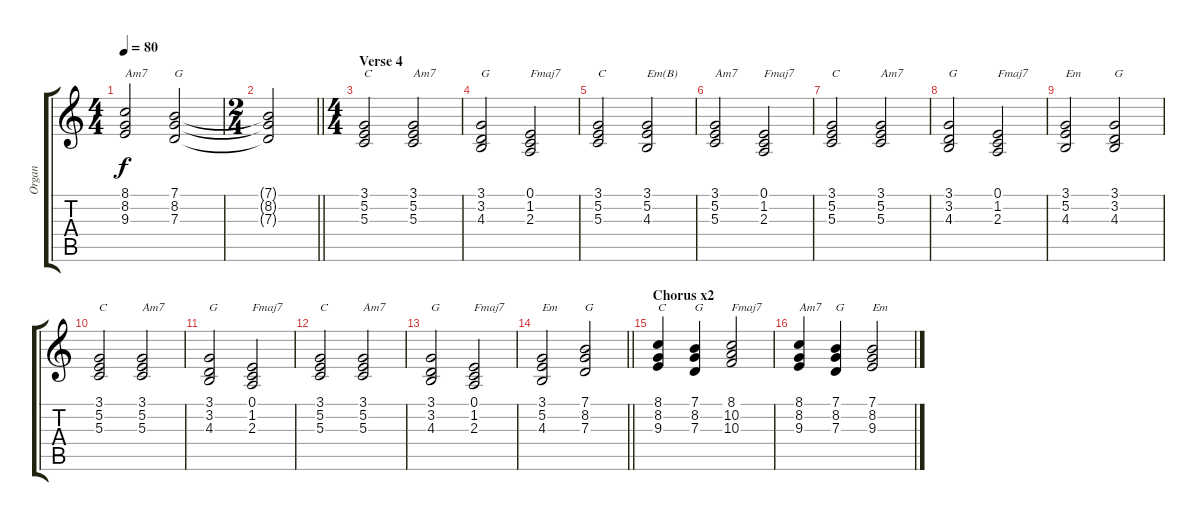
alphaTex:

\track ("Organ" "Organ") {instrument percussiveorgan}
\staff {score tabs}
\tuning (E4 B3 G3 D3 A2 E2) {hide}
\ts (4 4)
\tempo 80
\clef g2
\ks c
(8.1 8.2 9.3).2{txt "Am7" dy f} (7.1 8.2 7.3).2{txt "G"} |
\ts (2 4)
\barLineRight lightlight
(7.1{t} 8.2{t} 7.3{t}).2 |
\ts (4 4)
\section ("" "Verse 4")
(3.1 5.2 5.3).2{txt "C"} (3.1 5.2 5.3).2{txt "Am7"} |
(3.1 3.2 4.3).2{txt "G"} (0.1 1.2 2.3).2{txt "Fmaj7"} |
(3.1 5.2 5.3).2{txt "C"} (3.1 5.2 4.3).2{txt "Em(B)"} |
(3.1 5.2 5.3).2{txt "Am7"} (0.1 1.2 2.3).2{txt "Fmaj7"} |
(3.1 5.2 5.3).2{txt "C"} (3.1 5.2 5.3).2{txt "Am7"} |
(3.1 3.2 4.3).2{txt "G"} (0.1 1.2 2.3).2{txt "Fmaj7"} |
(3.1 5.2 4.3).2{txt "Em"} (3.1 3.2 4.3).2{txt "G"} |
(3.1 5.2 5.3).2{txt "C"} (3.1 5.2 5.3).2{txt "Am7"} |
(3.1 3.2 4.3).2{txt "G"} (0.1 1.2 2.3).2{txt "Fmaj7"} |
(3.1 5.2 5.3).2{txt "C"} (3.1 5.2 5.3).2{txt "Am7"} |
(3.1 3.2 4.3).2{txt "G"} (0.1 1.2 2.3).2{txt "Fmaj7"} |
\barLineRight lightlight
(3.1 5.2 4.3).2{txt "Em"} (7.1 8.2 7.3).2{txt "G"} |
\section ("" "Chorus x2")
(8.1 8.2 9.3).4{txt "C"} (7.1 8.2 7.3).4{txt "G"} (8.1 10.2 10.3).2{txt "Fmaj7"} |
(8.1 8.2 9.3).4{txt "Am7"} (7.1 8.2 7.3).4{txt "G"} (7.1 8.2 9.3).2{txt "Em"}
